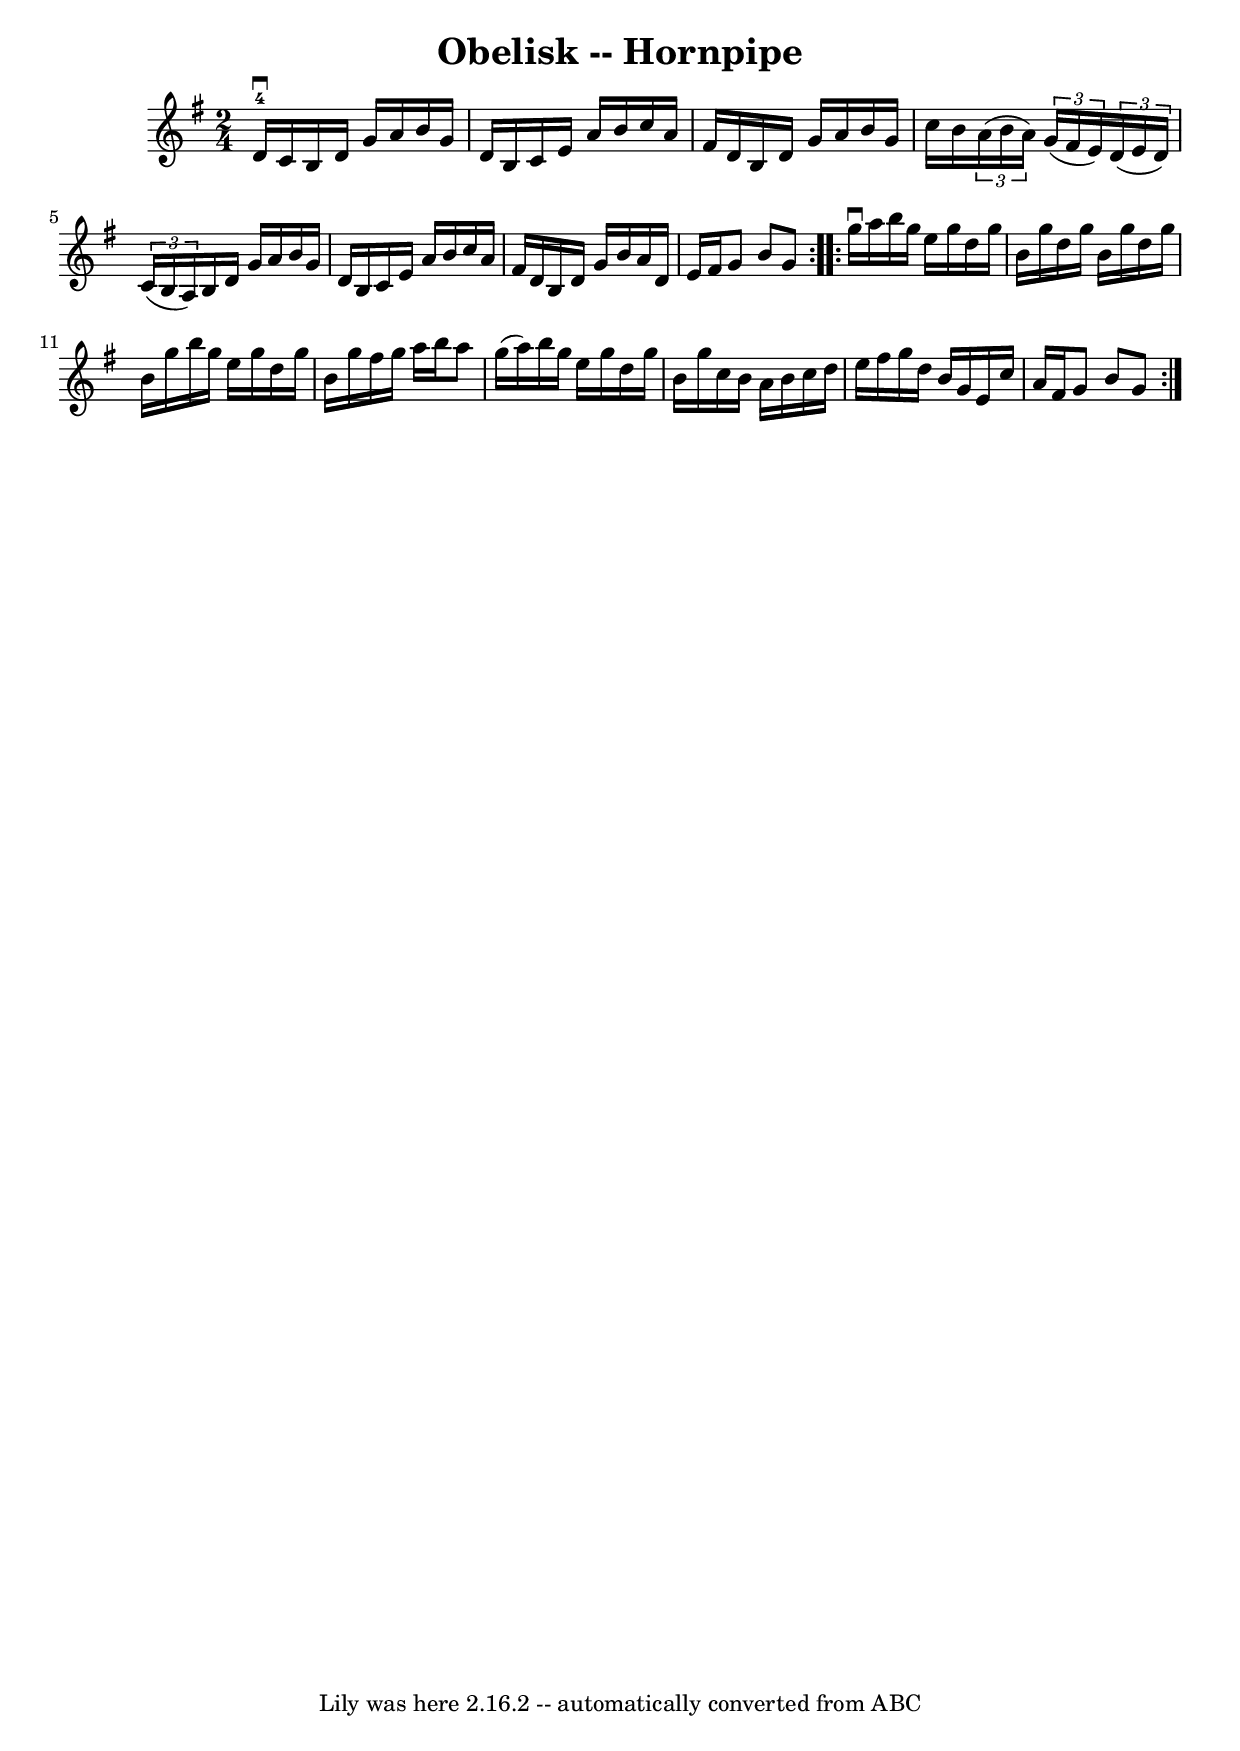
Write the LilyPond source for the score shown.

\version "2.16.2"
\include "Mammoth.ily"
\header {
  %% book = "Cole's 1000 Fiddle Tunes"
 crossRefNumber = "1"
 footnotes = ""
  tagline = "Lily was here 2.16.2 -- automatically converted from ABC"
  title = "Obelisk -- Hornpipe"

}
voicedefault =  {



  \repeat volta 2 {

    \time 2/4 
    \key g \major d'16-4^\downbow c'16   |
 b16 d'16 g'16 a'16 b'16 g'16 d'16 b16   |
 c'16 e'16 a'16 b'16 c''16 a'16 fis'16 d'16   |
 b16 d'16 g'16 a'16 b'16 g'16 c''16 b'16   |
    \times 2/3 { a'16 (b'16  
		 a'16) 
	       }   \times 2/3 { g'16 (fis'16 e'16) 
			      }   \times 2/3 {   
				d'16 (e'16 d'16) 
			      }   \times 2/3 { c'16 (b16 a16)  					     }  |
 b16 d'16 g'16 a'16 b'16 g'16 d'16 b16   |
 c'16 e'16 a'16 b'16 c''16 a'16 fis'16 d'16   |
 b16 d'16 g'16 b'16 a'16 d'16 e'16 fis'16   |
 g'8 b'8   
 g'8  
  }     
  \repeat volta 2 { g''16^\downbow a''16   |
 b''16 g''16 e''16 g''16 d''16 g''16 b'16 g''16   |
 d''16 g''16 b'16 g''16 d''16 g''16 b'16 g''16   |
 b''16 g''16 e''16 g''16 d''16 g''16 b'16 g''16   |
 fis''16 g''16 a''16 b''16 a''8 g''16 (a''16)  |
 b''16 g''16 e''16 g''16 d''16 g''16 b'16 g''16   |
 c''16 b'16 a'16 b'16 c''16 d''16 e''16 fis''16   |
 g''16 d''16 b'16 g'16 e'16 c''16 a'16 fis'16   |
 g'8 b'8 
 g'8  
  }   

}

\score{
  <<

    \context Staff="default"
    {
      \voicedefault 
      
    }

  >>
  \layout {
    
  }
  \midi {
  }

}
